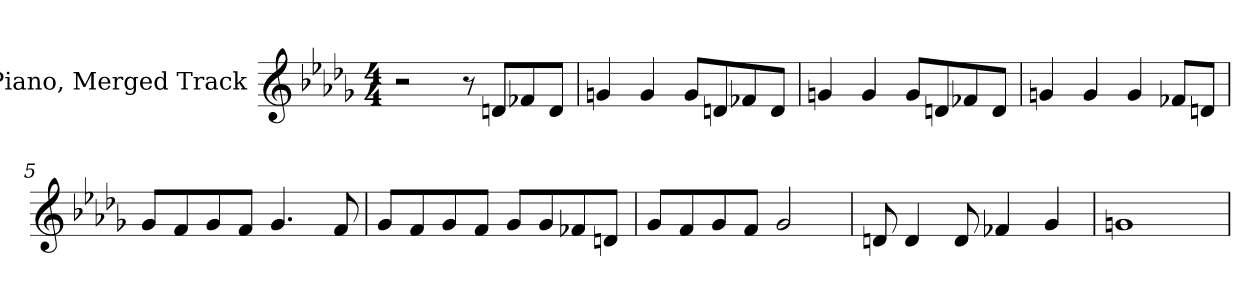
**kern
*part1
*staff1
*I"Piano, Merged Track
*I'Pno.
*clefG2
*k[b-e-a-d-g-]
*M4/4
*MM120
=1
2r
8r
8dn/L
8f-X/
8d/J
=2
4gn/
4g/
8g/L
8dn/
8f-X/
8d/J
=3
4gn/
4g/
8g/L
8dn/
8f-X/
8d/J
=4
4gn/
4g/
4g/
8f-X/L
8dn/J
=5
8g-/L
8f/
8g-/
8f/J
4.g-/
8f/
!!LO:LB:g=z
=6
8g-/L
8f/
8g-/
8f/J
8g-/L
8g-/
8f-X/
8dn/J
=7
8g-/L
8f/
8g-/
8f/J
2g-/
=8
8dn/
4d/
8d/
4f-X/
4g-/
=9
1gn
=
*-
